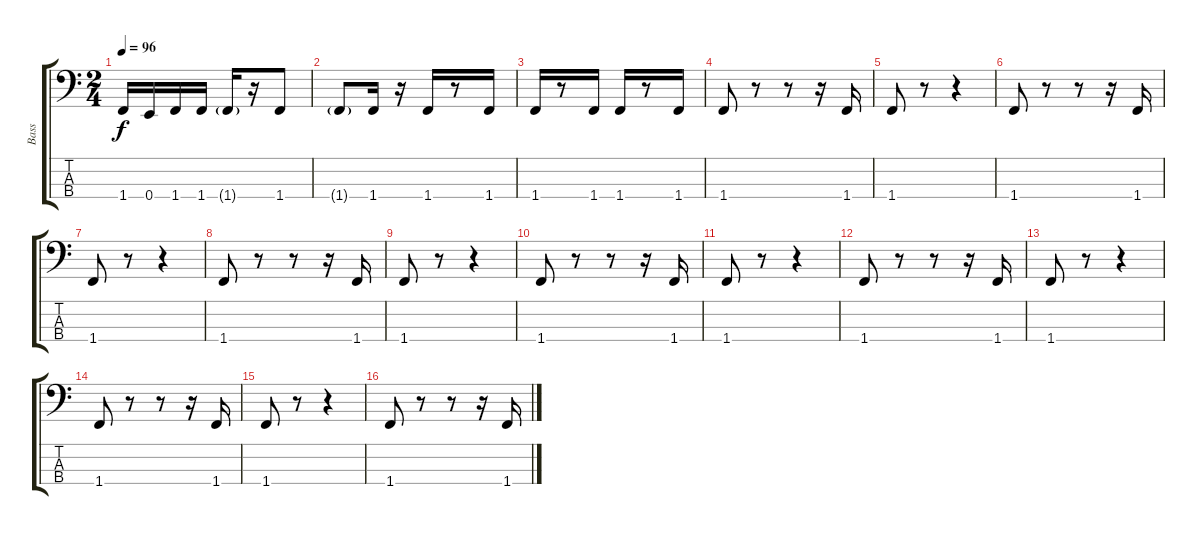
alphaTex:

\track ("Bass" "Bass") {instrument electricbassfinger}
\staff {score tabs}
\tuning (G2 D2 A1 E1) {hide}
\ts (2 4)
\tempo 96
\clef f4
\ks c
1.4.16{dy f} 0.4.16 1.4.16 1.4.16 1.4{g}.16 r.16 1.4.8 |
1.4{g}.8 1.4.16 r.16 1.4.16 r.8 1.4.16 |
1.4.16 r.8 1.4.16 1.4.16 r.8 1.4.16 |
1.4.8 r.8 r.8 r.16 1.4.16 |
1.4.8 r.8 r.4 |
1.4.8 r.8 r.8 r.16 1.4.16 |
1.4.8 r.8 r.4 |
1.4.8 r.8 r.8 r.16 1.4.16 |
1.4.8 r.8 r.4 |
1.4.8 r.8 r.8 r.16 1.4.16 |
1.4.8 r.8 r.4 |
1.4.8 r.8 r.8 r.16 1.4.16 |
1.4.8 r.8 r.4 |
1.4.8 r.8 r.8 r.16 1.4.16 |
1.4.8 r.8 r.4 |
1.4.8 r.8 r.8 r.16 1.4.16
